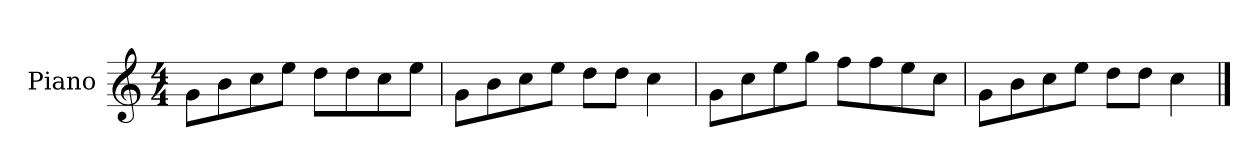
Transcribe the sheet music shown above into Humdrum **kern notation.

**kern
*part1
*staff1
*I"Piano
*I'P-no
*clefG2
*k[]
*M4/4
*MM90
=1
8g\L
8b\
8cc\
8ee\J
8dd\L
8dd\
8cc\
8ee\J
=2
8g\L
8b\
8cc\
8ee\J
8dd\L
8dd\J
4cc\
=3
8g\L
8cc\
8ee\
8gg\J
8ff\L
8ff\
8ee\
8cc\J
=4
8g\L
8b\
8cc\
8ee\J
8dd\L
8dd\J
4cc\
==
*-
